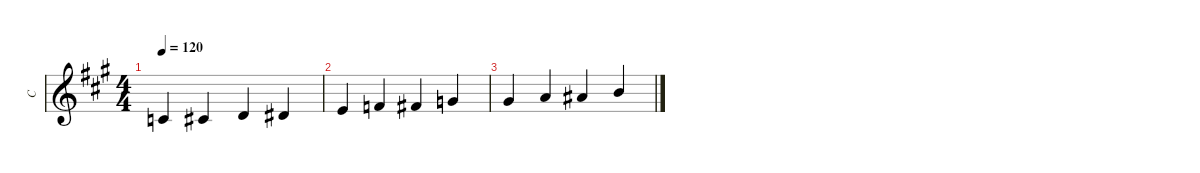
\defaultSystemsLayout 4
\hideDynamics
\bracketExtendMode nobrackets
\track ("C" "C") {instrument acousticguitarsteel}
\staff {score}
\tuning (E4 B3 G3 D3 A2 E2)
\displaytranspose 0
\ts (4 4)
\tempo 120
\clef g2
\ks a
1.2{acc forcenatural}.4{dy mf instrument acousticguitarsteel beam Up} 2.2{acc #}.4{beam Up} 3.2{acc forcenatural}.4{beam Up} 4.2{acc #}.4{beam Up} |
5.2{acc forcenatural}.4{beam Up} 1.1{acc forcenatural}.4{beam Up} 2.1{acc #}.4{beam Up} 3.1{acc forcenatural}.4{beam Up} |
4.1{acc #}.4{beam Up} 5.1{acc forcenatural}.4{beam Up} 6.1{acc #}.4{beam Up} 7.1{acc forcenatural}.4{beam Up}
